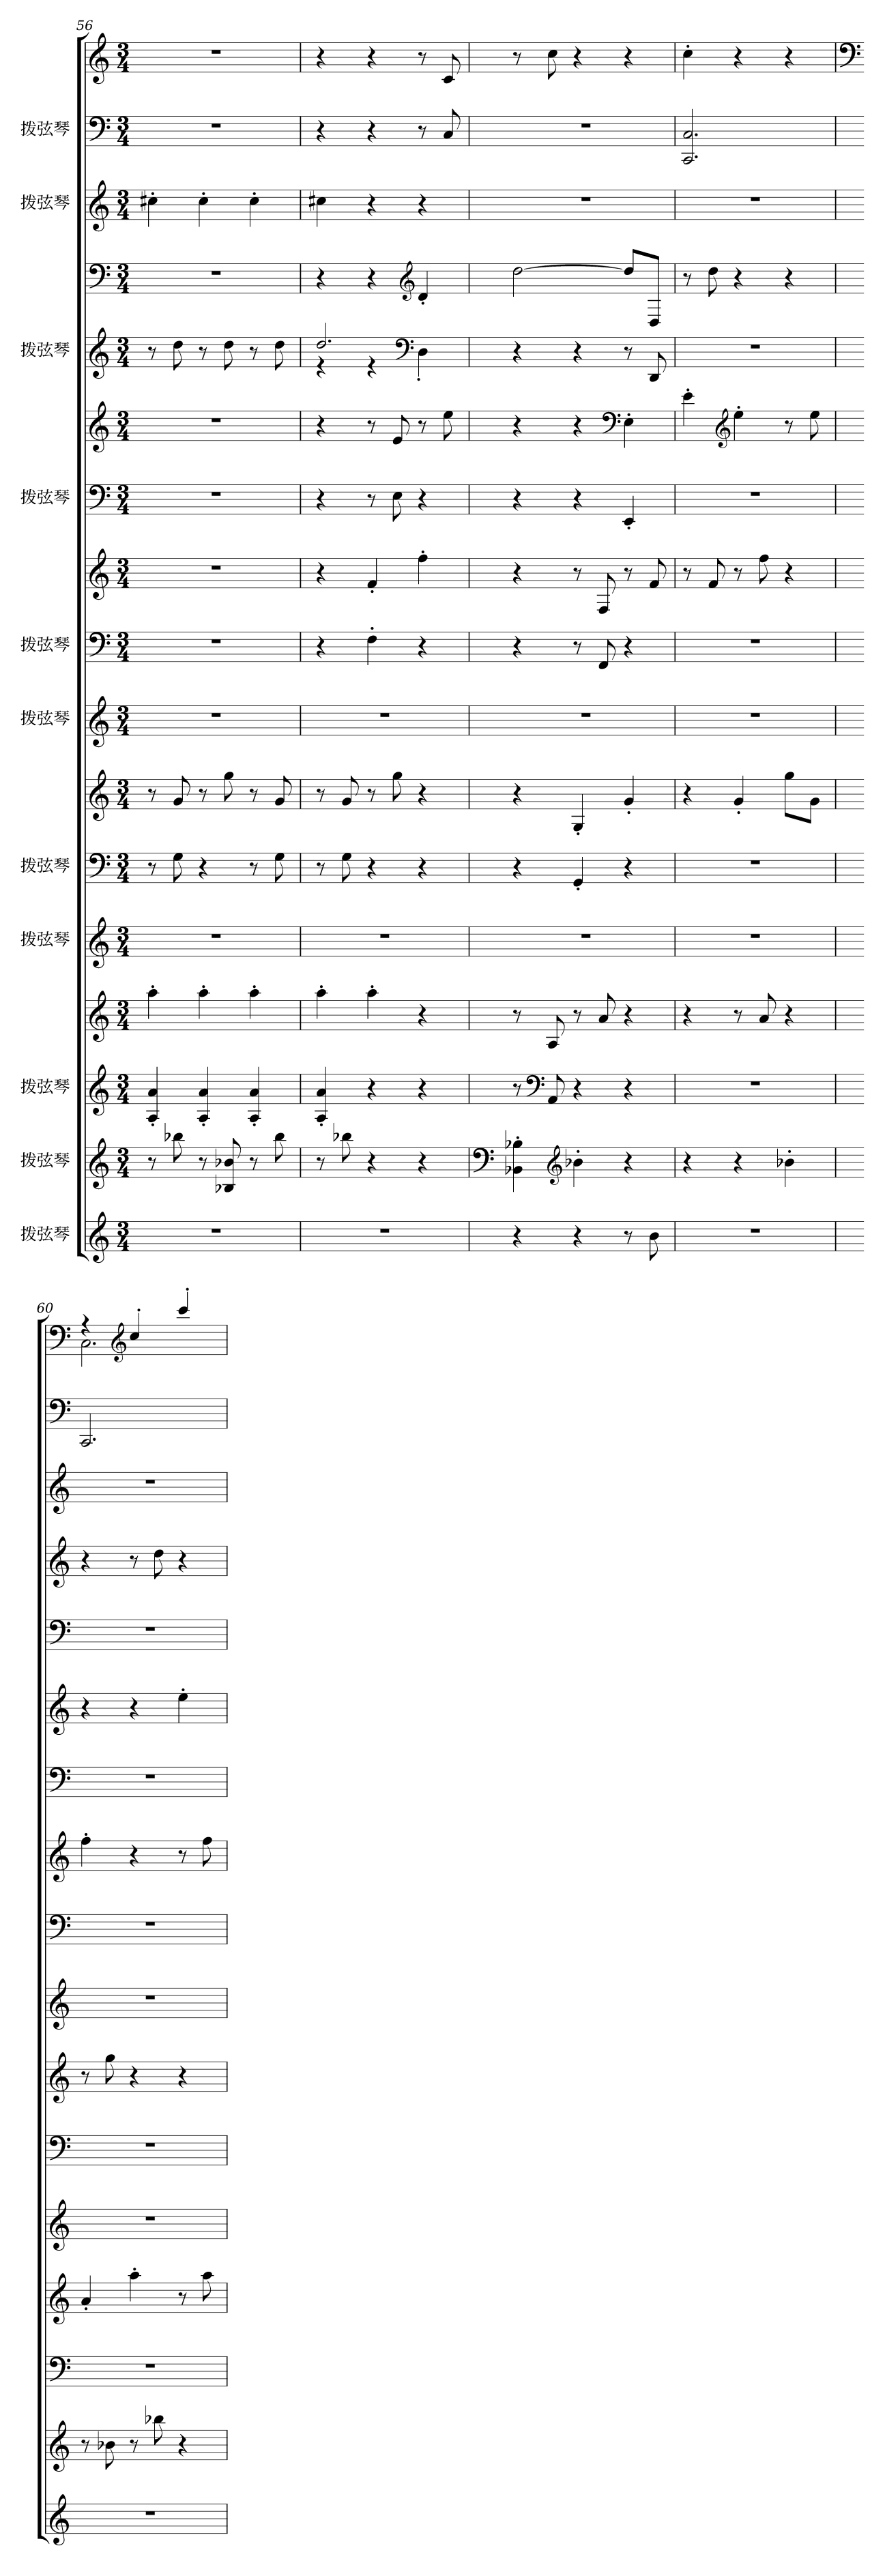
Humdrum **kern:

**kern	**kern	**kern	**kern	**kern	**kern	**kern	**kern	**kern	**kern	**kern	**kern	**kern	**kern	**kern	**kern	**kern
*part11	*part10	*part9	*part9	*part8	*part7	*part7	*part6	*part5	*part5	*part4	*part4	*part3	*part3	*part2	*part1	*part1
*staff17	*staff16	*staff15	*staff14	*staff13	*staff12	*staff11	*staff10	*staff9	*staff8	*staff7	*staff6	*staff5	*staff4	*staff3	*staff2	*staff1
*I"拨弦琴	*I"拨弦琴	*I"拨弦琴	*	*I"拨弦琴	*I"拨弦琴	*	*I"拨弦琴	*I"拨弦琴	*	*I"拨弦琴	*	*I"拨弦琴	*	*I"拨弦琴	*I"拨弦琴	*
!!LO:PB:g=z
*clefG2	*clefG2	*clefG2	*clefG2	*clefG2	*clefF4	*clefG2	*clefG2	*clefF4	*clefG2	*clefF4	*clefG2	*clefG2	*clefF4	*clefG2	*clefF4	*clefG2
*k[]	*k[]	*k[]	*k[]	*k[]	*k[]	*k[]	*k[]	*k[]	*k[]	*k[]	*k[]	*k[]	*k[]	*k[]	*k[]	*k[]
*M3/4	*M3/4	*M3/4	*M3/4	*M3/4	*M3/4	*M3/4	*M3/4	*M3/4	*M3/4	*M3/4	*M3/4	*M3/4	*M3/4	*M3/4	*M3/4	*M3/4
=56	=56	=56	=56	=56	=56	=56	=56	=56	=56	=56	=56	=56	=56	=56	=56	=56
2.r	8r	4A/' 4a/'	4aa'\	2.r	8r	8r	2.r	2.r	2.r	2.r	2.r	8r	2.r	4cc#X'\	2.r	2.r
.	8bb-X\	.	.	.	8G\	8g/	.	.	.	.	.	8dd\	.	.	.	.
.	8r	4A/' 4a/'	4aa'\	.	4r	8r	.	.	.	.	.	8r	.	4cc#'\	.	.
.	8B-X/ 8b-X/	.	.	.	.	8gg\	.	.	.	.	.	8dd\	.	.	.	.
.	8r	4A/' 4a/'	4aa'\	.	8r	8r	.	.	.	.	.	8r	.	4cc#'\	.	.
.	8bb-\	.	.	.	8G\	8g/	.	.	.	.	.	8dd\	.	.	.	.
=57	=57	=57	=57	=57	=57	=57	=57	=57	=57	=57	=57	=57	=57	=57	=57	=57
*	*	*	*	*	*	*	*	*	*	*	*	*^	*	*	*	*
2.r	8r	4A/' 4a/'	4aa'\	2.r	8r	8r	2.r	4r	4r	4r	4r	2.dd/	4r	4r	4cc#X\	4r	4r
.	8bb-X\	.	.	.	8G\	8g/	.	.	.	.	.	.	.	.	.	.	.
.	4r	4r	4aa'\	.	4r	8r	.	4F'\	4f'/	8r	8r	.	4r	4r	4r	4r	4r
.	.	.	.	.	.	8gg\	.	.	.	8E\	8e/	.	.	.	.	.	.
*	*	*	*	*	*	*	*	*	*	*	*	*clefF4	*	*clefG2	*	*	*
.	4r	4r	4r	.	4r	4r	.	4r	4ff'\	4r	8r	.	4D'\	4d'/	4r	8r	8r
.	.	.	.	.	.	.	.	.	.	.	8ee\	.	.	.	.	8C/	8c/
*	*	*	*	*	*	*	*	*	*	*	*	*v	*v	*	*	*	*
=58	=58	=58	=58	=58	=58	=58	=58	=58	=58	=58	=58	=58	=58	=58	=58	=58
*	*clefF4	*	*	*	*	*	*	*	*	*	*	*	*	*	*	*
4r	4BB-X\' 4B-X\'	8r	8r	2.r	4r	4r	2.r	4r	4r	4r	4r	4r	[2dd\	2.r	2.r	8r
*	*	*clefF4	*	*	*	*	*	*	*	*	*	*	*	*	*	*
.	.	8AA/	8A/	.	.	.	.	.	.	.	.	.	.	.	.	8cc\
*	*clefG2	*	*	*	*	*	*	*	*	*	*	*	*	*	*	*
4r	4b-X'\	4r	8r	.	4GG'/	4G'/	.	8r	8r	4r	4r	4r	.	.	.	4r
.	.	.	8a/	.	.	.	.	8FF/	8F/	.	.	.	.	.	.	.
*	*	*	*	*	*	*	*	*	*	*	*clefF4	*	*	*	*	*
8r	4r	4r	4r	.	4r	4g'/	.	4r	8r	4EE'/	4E'\	8r	8dd/L]	.	.	4r
8b\	.	.	.	.	.	.	.	.	8f/	.	.	8DD/	8D/J	.	.	.
=59	=59	=59	=59	=59	=59	=59	=59	=59	=59	=59	=59	=59	=59	=59	=59	=59
2.r	4r	2.r	4r	2.r	2.r	4r	2.r	2.r	8r	2.r	4e'\	2.r	8r	2.r	2.CC/ 2.C/	4cc'\
.	.	.	.	.	.	.	.	.	8f/	.	.	.	8dd\	.	.	.
*	*	*	*	*	*	*	*	*	*	*	*clefG2	*	*	*	*	*
.	4r	.	8r	.	.	4g'/	.	.	8r	.	4ee'\	.	4r	.	.	4r
.	.	.	8a/	.	.	.	.	.	8ff\	.	.	.	.	.	.	.
.	4b-X'\	.	4r	.	.	8gg\L	.	.	4r	.	8r	.	4r	.	.	4r
.	.	.	.	.	.	8g\J	.	.	.	.	8ee\	.	.	.	.	.
!!LO:PB:g=z
=60	=60	=60	=60	=60	=60	=60	=60	=60	=60	=60	=60	=60	=60	=60	=60	=60
*	*	*	*	*	*	*	*	*	*	*	*	*	*	*	*	*clefF4
*	*	*	*	*	*	*	*	*	*	*	*	*	*	*	*	*^
2.r	8r	2.r	4a'/	2.r	2.r	8r	2.r	2.r	4ff'\	2.r	4r	2.r	4r	2.r	2.CC/	4r	2.C\
.	8b-X\	.	.	.	.	8gg\	.	.	.	.	.	.	.	.	.	.	.
*	*	*	*	*	*	*	*	*	*	*	*	*	*	*	*	*clefG2	*
.	8r	.	4aa'\	.	.	4r	.	.	4r	.	4r	.	8r	.	.	4cc'/	.
.	8bb-X\	.	.	.	.	.	.	.	.	.	.	.	8dd\	.	.	.	.
.	4r	.	8r	.	.	4r	.	.	8r	.	4ee'\	.	4r	.	.	4ccc'/	.
.	.	.	8aa\	.	.	.	.	.	8ff\	.	.	.	.	.	.	.	.
*	*	*	*	*	*	*	*	*	*	*	*	*	*	*	*	*v	*v
=	=	=	=	=	=	=	=	=	=	=	=	=	=	=	=	=
*-	*-	*-	*-	*-	*-	*-	*-	*-	*-	*-	*-	*-	*-	*-	*-	*-
